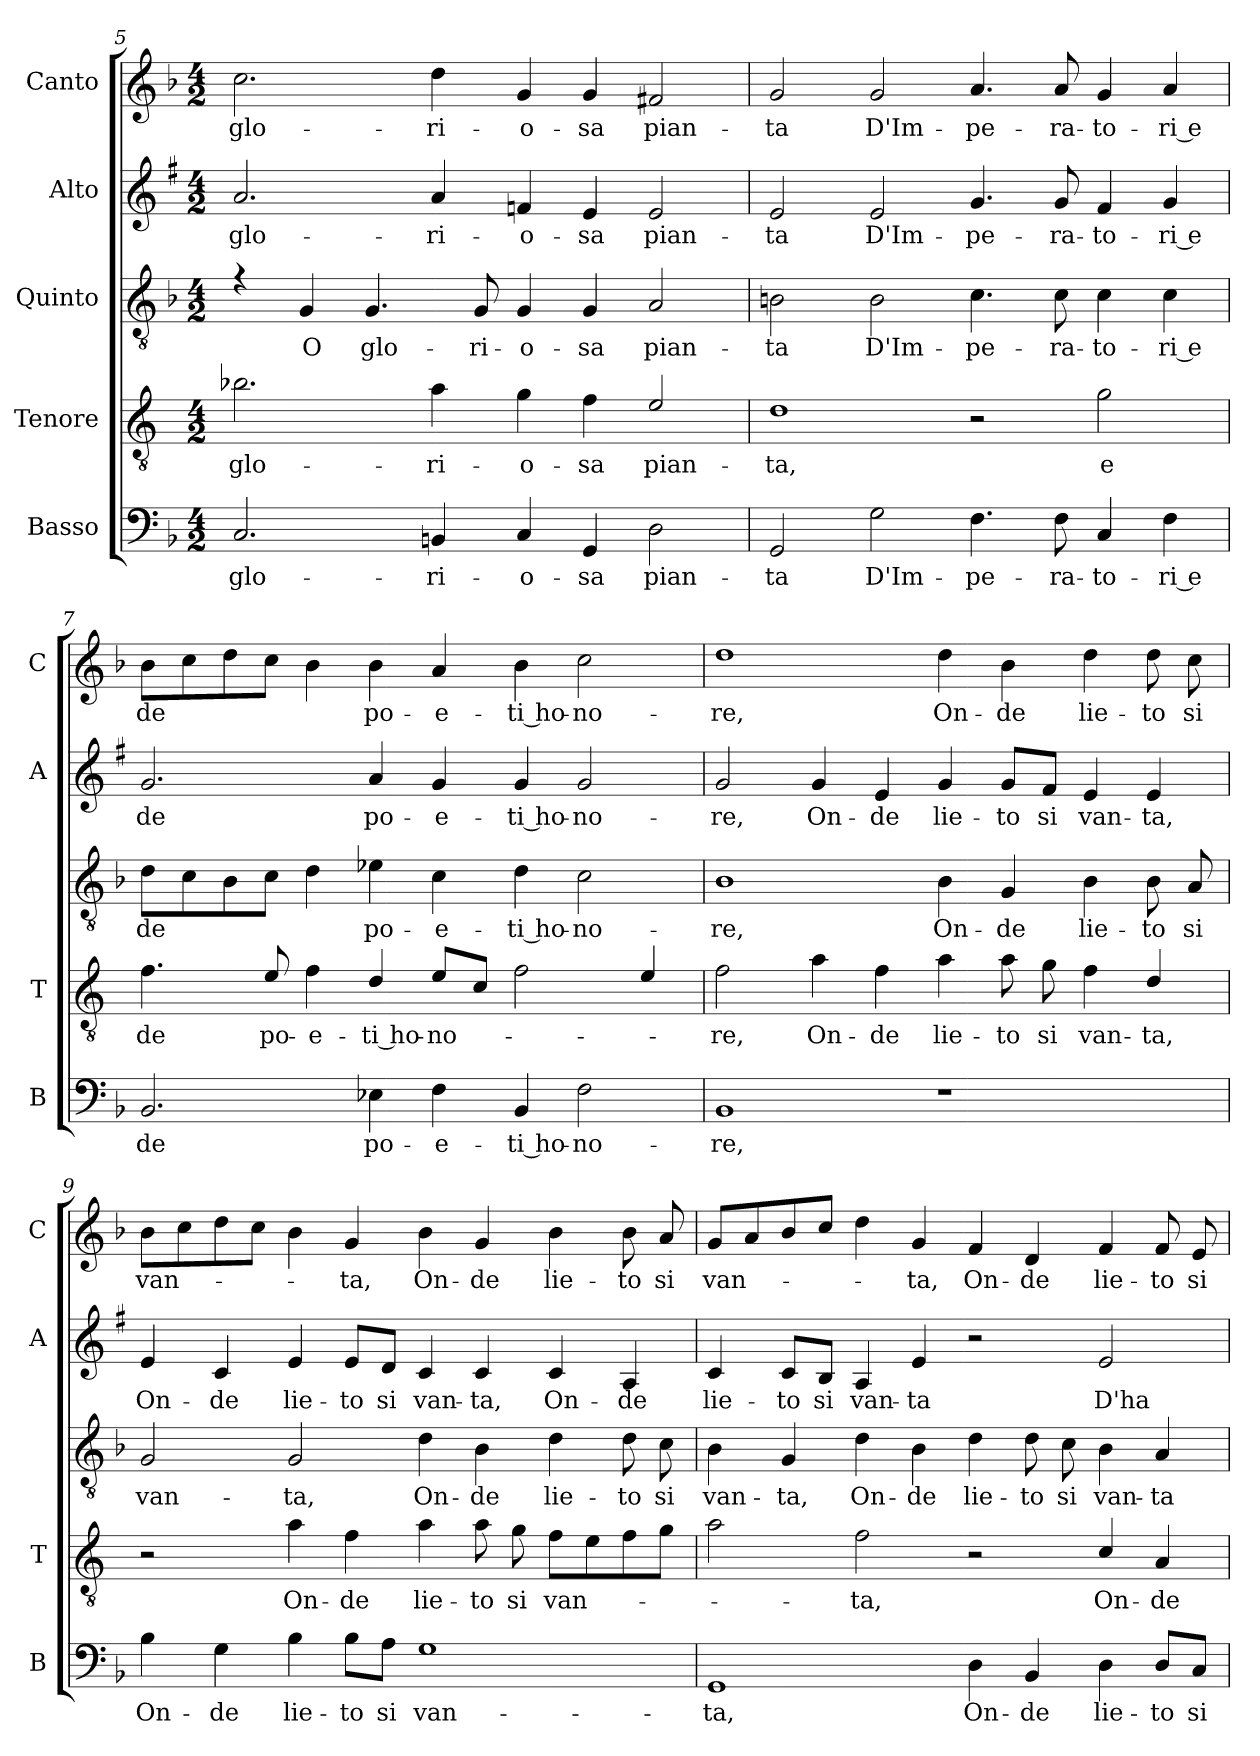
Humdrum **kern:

**kern	**text	**kern	**text	**kern	**text	**kern	**text	**kern	**text
*part5	*part5	*part4	*part4	*part3	*part3	*part2	*part2	*part1	*part1
*staff5	*staff5	*staff4	*staff4	*staff3	*staff3	*staff2	*staff2	*staff1	*staff1
*I"Basso	*	*I"Tenore	*	*I"Quinto	*	*I"Alto	*	*I"Canto	*
*I'B	*	*I'T	*	*	*	*I'A	*	*I'C	*
*clefF4	*	*clefGv2	*	*clefGv2	*	*clefG2	*	*clefG2	*
*	*	*ITrd4c7	*	*	*	*ITrd1c2	*	*	*
*k[b-]	*	*k[b-]	*	*k[b-]	*	*k[b-]	*	*k[b-]	*
*F:	*	*F:	*	*F:	*	*F:	*	*F:	*
*M4/2	*	*M4/2	*	*M4/2	*	*M4/2	*	*M4/2	*
=5	=5	=5	=5	=5	=5	=5	=5	=5	=5
!	!LO:LY:b	!	!LO:LY:b	!	!	!	!LO:LY:b	!	!LO:LY:b
2.C/	glo-	2.e-X\	glo-	4rf	.	2.g/	glo-	2.cc\	glo-
!	!	!	!	!	!LO:LY:b	!	!	!	!
.	.	.	.	4G/	O	.	.	.	.
!	!	!	!	!	!LO:LY:b	!	!	!	!
.	.	.	.	4.G/	glo-	.	.	.	.
!	!LO:LY:b	!	!LO:LY:b	!	!	!	!LO:LY:b	!	!LO:LY:b
4BBn/	-ri-	4d\	-ri-	.	.	4g/	-ri-	4dd\	-ri-
!	!	!	!	!	!LO:LY:b	!	!	!	!
.	.	.	.	8G/	-ri-	.	.	.	.
!	!LO:LY:b	!	!LO:LY:b	!	!LO:LY:b	!	!LO:LY:b	!	!LO:LY:b
4C/	-o-	4c\	-o-	4G/	-o-	4e-X/	-o-	4g/	-o-
!	!LO:LY:b	!	!LO:LY:b	!	!LO:LY:b	!	!LO:LY:b	!	!LO:LY:b
4GG/	-sa	4B-\	-sa	4G/	-sa	4d/	-sa	4g/	-sa
!	!LO:LY:b	!	!LO:LY:b	!	!LO:LY:b	!	!LO:LY:b	!	!LO:LY:b
2D\	pian-	2A/	pian-	2A/	pian-	2d/	pian-	2f#X/	pian-
=6	=6	=6	=6	=6	=6	=6	=6	=6	=6
!	!LO:LY:b	!	!LO:LY:b	!	!LO:LY:b	!	!LO:LY:b	!	!LO:LY:b
2GG/	-ta	1G	-ta,	2Bn\	-ta	2d/	-ta	2g/	-ta
!	!LO:LY:b	!	!	!	!LO:LY:b	!	!LO:LY:b	!	!LO:LY:b
2G\	D'Im-	.	.	2B\	D'Im-	2d/	D'Im-	2g/	D'Im-
!	!LO:LY:b	!	!	!	!LO:LY:b	!	!LO:LY:b	!	!LO:LY:b
4.F\	-pe-	2r	.	4.c\	-pe-	4.f/	-pe-	4.a/	-pe-
!	!LO:LY:b	!	!	!	!LO:LY:b	!	!LO:LY:b	!	!LO:LY:b
8F\	-ra-	.	.	8c\	-ra-	8f/	-ra-	8a/	-ra-
!	!LO:LY:b	!	!LO:LY:b	!	!LO:LY:b	!	!LO:LY:b	!	!LO:LY:b
4C/	-to-	2c\	e	4c\	-to-	4e/	-to-	4g/	-to-
!	!LO:LY:b	!	!	!	!LO:LY:b	!	!LO:LY:b	!	!LO:LY:b
4F\	-ri e	.	.	4c\	-ri e	4f/	-ri e	4a/	-ri e
!!LO:PB:g=z
=7	=7	=7	=7	=7	=7	=7	=7	=7	=7
!	!LO:LY:b	!	!LO:LY:b	!	!LO:LY:b	!	!LO:LY:b	!	!LO:LY:b
2.BB-/	de	4.B-\	de	8d\L	de	2.f/	de	8b-\L	de
.	.	.	.	8c\	.	.	.	8cc\	.
.	.	.	.	8B-\	.	.	.	8dd\	.
!	!	!	!LO:LY:b	!	!	!	!	!	!
.	.	8A/	po-	8c\J	.	.	.	8cc\J	.
!	!	!	!LO:LY:b	!	!	!	!	!	!
.	.	4B-\	-e-	4d\	.	.	.	4b-\	.
!	!LO:LY:b	!	!LO:LY:b	!	!LO:LY:b	!	!LO:LY:b	!	!LO:LY:b
4E-X\	po-	4G/	-ti ho-	4e-X\	po-	4g/	po-	4b-\	po-
!	!LO:LY:b	!	!LO:LY:b	!	!LO:LY:b	!	!LO:LY:b	!	!LO:LY:b
4F\	-e-	8A/L	-no-	4c\	-e-	4f/	-e-	4a/	-e-
.	.	8F/J	.	.	.	.	.	.	.
!	!LO:LY:b	!	!	!	!LO:LY:b	!	!LO:LY:b	!	!LO:LY:b
4BB-/	-ti ho-	2B-\	.	4d\	-ti ho-	4f/	-ti ho-	4b-\	-ti ho-
!	!LO:LY:b	!	!	!	!LO:LY:b	!	!LO:LY:b	!	!LO:LY:b
2F\	-no-	.	.	2c\	-no-	2f/	-no-	2cc\	-no-
.	.	4A/	.	.	.	.	.	.	.
=8	=8	=8	=8	=8	=8	=8	=8	=8	=8
!	!LO:LY:b	!	!LO:LY:b	!	!LO:LY:b	!	!LO:LY:b	!	!LO:LY:b
1BB-	-re,	2B-\	-re,	1B-	-re,	2f/	-re,	1dd	-re,
!	!	!	!LO:LY:b	!	!	!	!LO:LY:b	!	!
.	.	4d\	On-	.	.	4f/	On-	.	.
!	!	!	!LO:LY:b	!	!	!	!LO:LY:b	!	!
.	.	4B-\	-de	.	.	4d/	-de	.	.
!	!	!	!LO:LY:b	!	!LO:LY:b	!	!LO:LY:b	!	!LO:LY:b
1r	.	4d\	lie-	4B-\	On-	4f/	lie-	4dd\	On-
!	!	!	!LO:LY:b	!	!LO:LY:b	!	!LO:LY:b	!	!LO:LY:b
.	.	8d\	-to	4G/	-de	8f/L	-to	4b-\	-de
!	!	!	!LO:LY:b	!	!	!	!LO:LY:b	!	!
.	.	8c\	si	.	.	8e/J	si	.	.
!	!	!	!LO:LY:b	!	!LO:LY:b	!	!LO:LY:b	!	!LO:LY:b
.	.	4B-\	van-	4B-\	lie-	4d/	van-	4dd\	lie-
!	!	!	!LO:LY:b	!	!LO:LY:b	!	!LO:LY:b	!	!LO:LY:b
.	.	4G/	-ta,	8B-\	-to	4d/	-ta,	8dd\	-to
!	!	!	!	!	!LO:LY:b	!	!	!	!LO:LY:b
.	.	.	.	8A/	si	.	.	8cc\	si
=9	=9	=9	=9	=9	=9	=9	=9	=9	=9
!	!LO:LY:b	!	!	!	!LO:LY:b	!	!LO:LY:b	!	!LO:LY:b
4B-\	On-	2r	.	2G/	van-	4d/	On-	8b-\L	van-
.	.	.	.	.	.	.	.	8cc\	.
!	!LO:LY:b	!	!	!	!	!	!LO:LY:b	!	!
4G\	-de	.	.	.	.	4B-/	-de	8dd\	.
.	.	.	.	.	.	.	.	8cc\J	.
!	!LO:LY:b	!	!LO:LY:b	!	!LO:LY:b	!	!LO:LY:b	!	!
4B-\	lie-	4d\	On-	2G/	-ta,	4d/	lie-	4b-\	.
!	!LO:LY:b	!	!LO:LY:b	!	!	!	!LO:LY:b	!	!LO:LY:b
8B-\L	-to	4B-\	-de	.	.	8d/L	-to	4g/	-ta,
!	!LO:LY:b	!	!	!	!	!	!LO:LY:b	!	!
8A\J	si	.	.	.	.	8c/J	si	.	.
!	!LO:LY:b	!	!LO:LY:b	!	!LO:LY:b	!	!LO:LY:b	!	!LO:LY:b
1G	van-	4d\	lie-	4d\	On-	4B-/	van-	4b-\	On-
!	!	!	!LO:LY:b	!	!LO:LY:b	!	!LO:LY:b	!	!LO:LY:b
.	.	8d\	-to	4B-\	-de	4B-/	-ta,	4g/	-de
!	!	!	!LO:LY:b	!	!	!	!	!	!
.	.	8c\	si	.	.	.	.	.	.
!	!	!	!LO:LY:b	!	!LO:LY:b	!	!LO:LY:b	!	!LO:LY:b
.	.	8B-\L	van-	4d\	lie-	4B-/	On-	4b-\	lie-
.	.	8A\	.	.	.	.	.	.	.
!	!	!	!	!	!LO:LY:b	!	!LO:LY:b	!	!LO:LY:b
.	.	8B-\	.	8d\	-to	4G/	-de	8b-\	-to
!	!	!	!	!	!LO:LY:b	!	!	!	!LO:LY:b
.	.	8c\J	.	8c\	si	.	.	8a/	si
!!LO:LB:g=z
=10	=10	=10	=10	=10	=10	=10	=10	=10	=10
!	!LO:LY:b	!	!	!	!LO:LY:b	!	!LO:LY:b	!	!LO:LY:b
1GG	-ta,	2d\	.	4B-\	van-	4B-/	lie-	8g/L	van-
.	.	.	.	.	.	.	.	8a/	.
!	!	!	!	!	!LO:LY:b	!	!LO:LY:b	!	!
.	.	.	.	4G/	-ta,	8B-/L	-to	8b-/	.
!	!	!	!	!	!	!	!LO:LY:b	!	!
.	.	.	.	.	.	8A/J	si	8cc/J	.
!	!	!	!LO:LY:b	!	!LO:LY:b	!	!LO:LY:b	!	!
.	.	2B-\	-ta,	4d\	On-	4G/	van-	4dd\	.
!	!	!	!	!	!LO:LY:b	!	!LO:LY:b	!	!LO:LY:b
.	.	.	.	4B-\	-de	4d/	-ta	4g/	-ta,
!	!LO:LY:b	!	!	!	!LO:LY:b	!	!	!	!LO:LY:b
4D\	On-	2r	.	4d\	lie-	2r	.	4f/	On-
!	!LO:LY:b	!	!	!	!LO:LY:b	!	!	!	!LO:LY:b
4BB-/	-de	.	.	8d\	-to	.	.	4d/	-de
!	!	!	!	!	!LO:LY:b	!	!	!	!
.	.	.	.	8c\	si	.	.	.	.
!	!LO:LY:b	!	!LO:LY:b	!	!LO:LY:b	!	!LO:LY:b	!	!LO:LY:b
4D\	lie-	4F/	On-	4B-\	van-	2d/	D'ha-	4f/	lie-
!	!LO:LY:b	!	!LO:LY:b	!	!LO:LY:b	!	!	!	!LO:LY:b
8D/L	-to	4D/	-de	4A/	-ta	.	.	8f/	-to
!	!LO:LY:b	!	!	!	!	!	!	!	!LO:LY:b
8C/J	si	.	.	.	.	.	.	8e/	si
=	=	=	=	=	=	=	=	=	=
*-	*-	*-	*-	*-	*-	*-	*-	*-	*-
